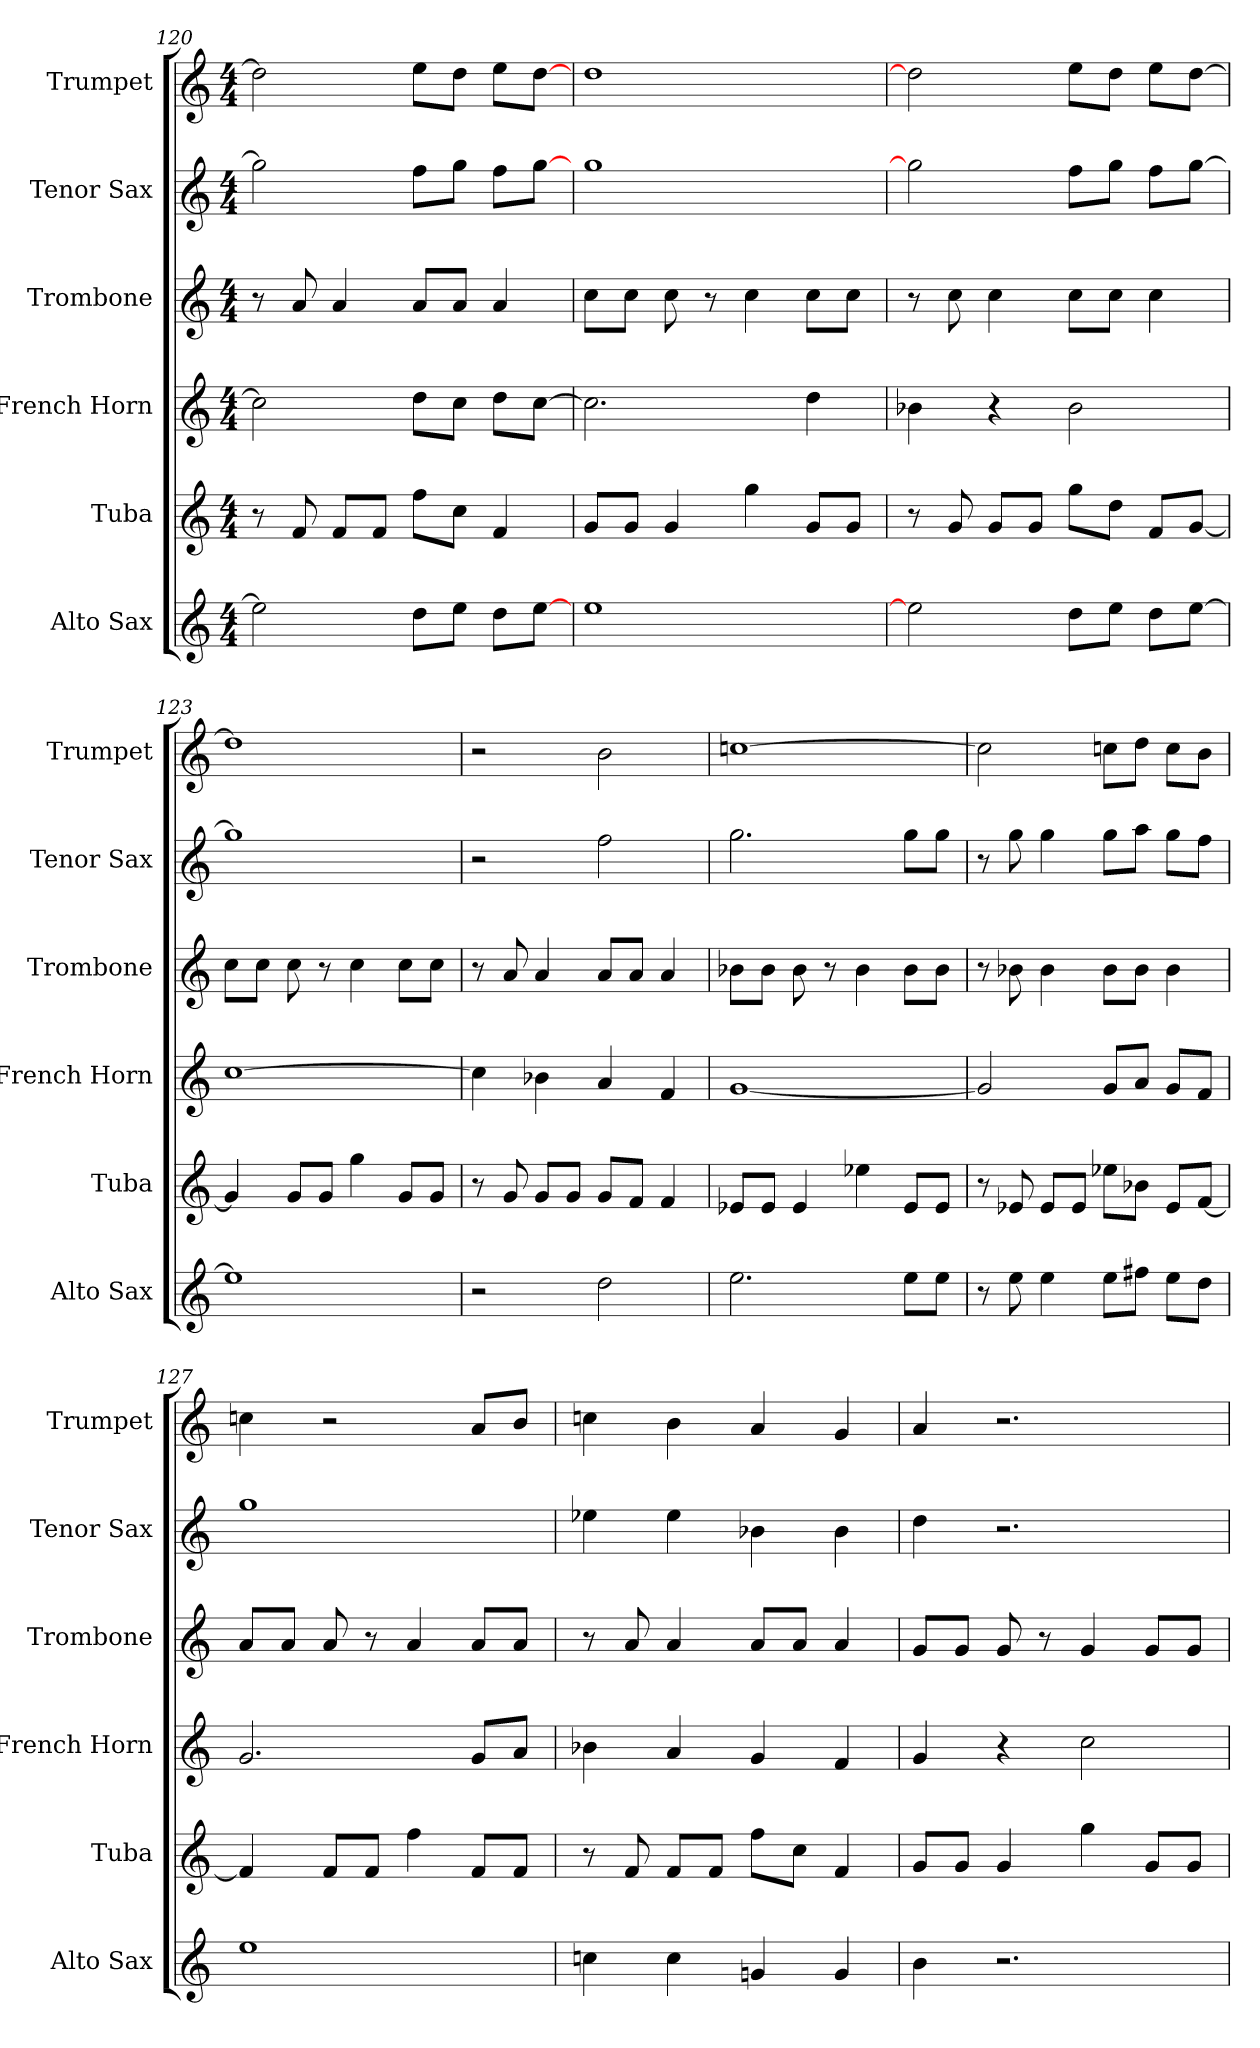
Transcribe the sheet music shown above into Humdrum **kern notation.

**kern	**kern	**kern	**kern	**kern	**kern
*part6	*part5	*part4	*part3	*part2	*part1
*staff6	*staff5	*staff4	*staff3	*staff2	*staff1
*I"Alto Sax	*I"Tuba	*I"French Horn	*I"Trombone	*I"Tenor Sax	*I"Trumpet
*I'Alto Sax	*I'Tuba	*I'French Horn	*I'Trombone	*I'Tenor Sax	*I'Trumpet
*clefG2	*clefG2	*clefG2	*clefG2	*clefG2	*clefG2
*ITrd5c9	*ITrd15c26	*ITrd8c14	*ITrd8c14	*ITrd8c14	*ITrd1c2
*M4/4	*M4/4	*M4/4	*M4/4	*M4/4	*M4/4
=120	=120	=120	=120	=120	=120
2g]	8r	2c]	8r	2g]	2cc]
.	8FF	.	8A	.	.
.	8FFL	.	4A	.	.
.	8FFJ	.	.	.	.
8fL	8FL	8dL	8AL	8fL	8ddL
8gJ	8CJ	8cJ	8AJ	8gJ	8ccJ
8fL	4FF	8dL	4A	8fL	8ddL
[8gJ	.	[8cJ	.	[8gJ	[8ccJ
=121	=121	=121	=121	=121	=121
1g	8GGL	2.c]	8cL	1g	1cc
.	8GGJ	.	8cJ	.	.
.	4GG	.	8c	.	.
.	.	.	8r	.	.
.	4G	.	4c	.	.
.	8GGL	4d	8cL	.	.
.	8GGJ	.	8cJ	.	.
=122	=122	=122	=122	=122	=122
2g]	8r	4B-	8r	2g]	2cc]
.	8GG	.	8c	.	.
.	8GGL	4r	4c	.	.
.	8GGJ	.	.	.	.
8fL	8GL	2B-	8cL	8fL	8ddL
8gJ	8DJ	.	8cJ	8gJ	8ccJ
8fL	8FFL	.	4c	8fL	8ddL
[8gJ	[8GGJ	.	.	[8gJ	[8ccJ
=123	=123	=123	=123	=123	=123
1g]	4GG]	[1c	8cL	1g]	1cc]
.	.	.	8cJ	.	.
.	8GGL	.	8c	.	.
.	8GGJ	.	8r	.	.
.	4G	.	4c	.	.
.	8GGL	.	8cL	.	.
.	8GGJ	.	8cJ	.	.
=124	=124	=124	=124	=124	=124
2r	8r	4c]	8r	2r	2r
.	8GG	.	8A	.	.
.	8GGL	4B-	4A	.	.
.	8GGJ	.	.	.	.
2f	8GGL	4A	8AL	2f	2a
.	8FFJ	.	8AJ	.	.
.	4FF	4F	4A	.	.
=125	=125	=125	=125	=125	=125
2.g	8EE-L	[1G	8B-L	2.g	[1b-
.	8EE-J	.	8B-J	.	.
.	4EE-	.	8B-	.	.
.	.	.	8r	.	.
.	4E-	.	4B-	.	.
8gL	8EE-L	.	8B-L	8gL	.
8gJ	8EE-J	.	8B-J	8gJ	.
=126	=126	=126	=126	=126	=126
8r	8r	2G]	8r	8r	2b-]
8g	8EE-	.	8B-	8g	.
4g	8EE-L	.	4B-	4g	.
.	8EE-J	.	.	.	.
8gL	8E-L	8GL	8B-L	8gL	8b-L
8anJ	8BB-J	8AJ	8B-J	8aJ	8ccJ
8gL	8EE-L	8GL	4B-	8gL	8b-L
8fJ	[8FFJ	8FJ	.	8fJ	8aJ
=127	=127	=127	=127	=127	=127
1g	4FF]	2.G	8AL	1g	4b-
.	.	.	8AJ	.	.
.	8FFL	.	8A	.	2r
.	8FFJ	.	8r	.	.
.	4F	.	4A	.	.
.	8FFL	8GL	8AL	.	8gL
.	8FFJ	8AJ	8AJ	.	8aJ
=128	=128	=128	=128	=128	=128
4e-	8r	4B-	8r	4e-	4b-
.	8FF	.	8A	.	.
4e-	8FFL	4A	4A	4e-	4a
.	8FFJ	.	.	.	.
4B-	8FL	4G	8AL	4B-	4g
.	8CJ	.	8AJ	.	.
4B-	4FF	4F	4A	4B-	4f
=129	=129	=129	=129	=129	=129
4d	8GGL	4G	8GL	4d	4g
.	8GGJ	.	8GJ	.	.
2.r	4GG	4r	8G	2.r	2.r
.	.	.	8r	.	.
.	4G	2c	4G	.	.
.	8GGL	.	8GL	.	.
.	8GGJ	.	8GJ	.	.
=	=	=	=	=	=
*-	*-	*-	*-	*-	*-
